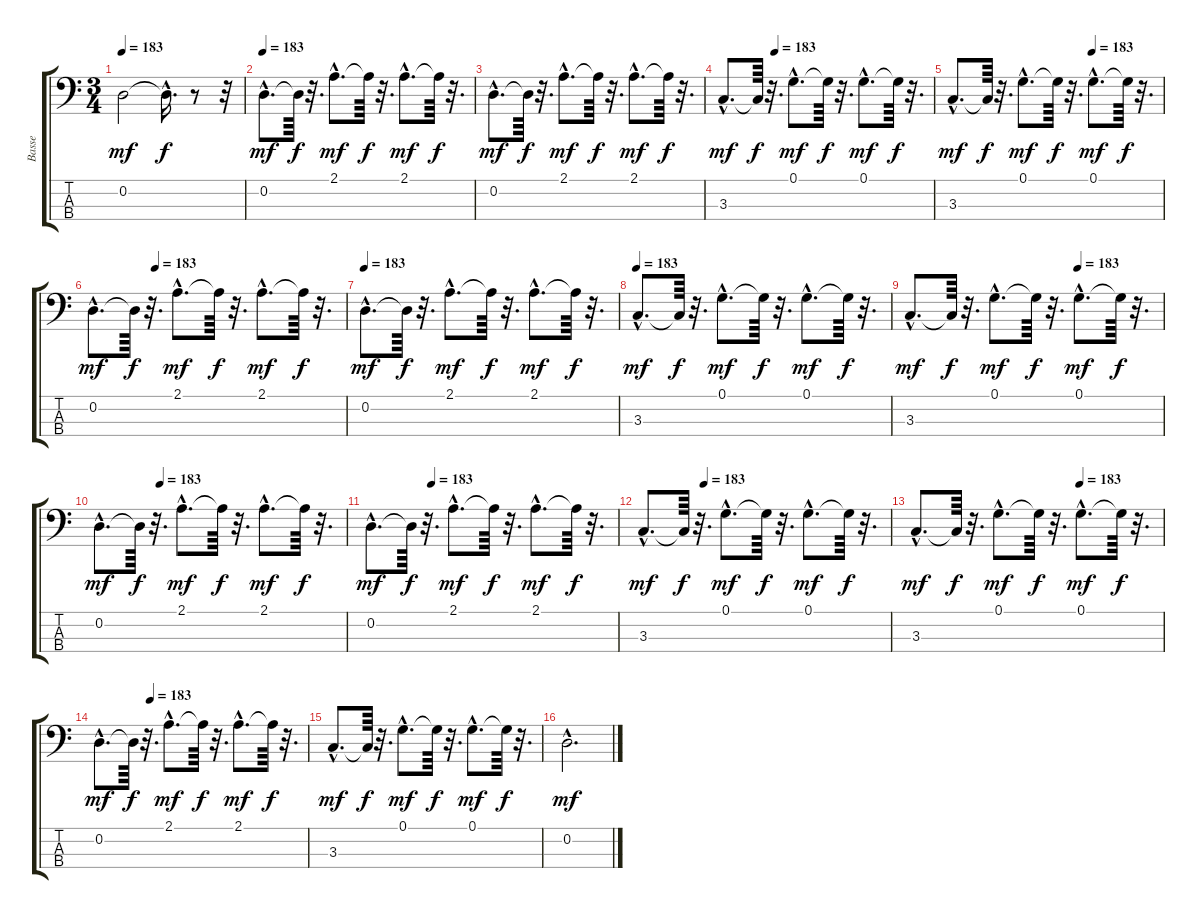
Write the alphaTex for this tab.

\track ("Basse" "Basse") {instrument acousticbass}
\staff {score tabs}
\tuning (G2 D2 A1 E1) {hide}
\ts (3 4)
\tempo 183
\clef f4
\ks c
0.2.2{dy mf} 0.2{hac t}.16{d dy f} r.8 r.32 |
\tempo 183
0.2{hac}.8{d dy mf} 0.2{t}.64{dy f} r.32{d} 2.1{hac}.8{d dy mf} 2.1{t}.64{dy f} r.32{d} 2.1{hac}.8{d dy mf} 2.1{t}.64{dy f} r.32{d} |
0.2{hac}.8{d dy mf} 0.2{t}.64{dy f} r.32{d} 2.1{hac}.8{d dy mf} 2.1{t}.64{dy f} r.32{d} 2.1{hac}.8{d dy mf} 2.1{t}.64{dy f} r.32{d} |
\tempo (183 0.25)
3.3{hac}.8{d dy mf} 3.3{t}.64{dy f} r.32{d} 0.1{hac}.8{d dy mf} 0.1{t}.64{dy f} r.32{d} 0.1{hac}.8{d dy mf} 0.1{t}.64{dy f} r.32{d} |
\tempo (183 0.6666666666666666)
3.3{hac}.8{d dy mf} 3.3{t}.64{dy f} r.32{d} 0.1{hac}.8{d dy mf} 0.1{t}.64{dy f} r.32{d} 0.1{hac}.8{d dy mf} 0.1{t}.64{dy f} r.32{d} |
\tempo (183 0.25)
0.2{hac}.8{d dy mf} 0.2{t}.64{dy f} r.32{d} 2.1{hac}.8{d dy mf} 2.1{t}.64{dy f} r.32{d} 2.1{hac}.8{d dy mf} 2.1{t}.64{dy f} r.32{d} |
\tempo 183
0.2{hac}.8{d dy mf} 0.2{t}.64{dy f} r.32{d} 2.1{hac}.8{d dy mf} 2.1{t}.64{dy f} r.32{d} 2.1{hac}.8{d dy mf} 2.1{t}.64{dy f} r.32{d} |
\tempo 183
3.3{hac}.8{d dy mf} 3.3{t}.64{dy f} r.32{d} 0.1{hac}.8{d dy mf} 0.1{t}.64{dy f} r.32{d} 0.1{hac}.8{d dy mf} 0.1{t}.64{dy f} r.32{d} |
\tempo (183 0.6666666666666666)
3.3{hac}.8{d dy mf} 3.3{t}.64{dy f} r.32{d} 0.1{hac}.8{d dy mf} 0.1{t}.64{dy f} r.32{d} 0.1{hac}.8{d dy mf} 0.1{t}.64{dy f} r.32{d} |
\tempo (183 0.25)
0.2{hac}.8{d dy mf} 0.2{t}.64{dy f} r.32{d} 2.1{hac}.8{d dy mf} 2.1{t}.64{dy f} r.32{d} 2.1{hac}.8{d dy mf} 2.1{t}.64{dy f} r.32{d} |
\tempo (183 0.25)
0.2{hac}.8{d dy mf} 0.2{t}.64{dy f} r.32{d} 2.1{hac}.8{d dy mf} 2.1{t}.64{dy f} r.32{d} 2.1{hac}.8{d dy mf} 2.1{t}.64{dy f} r.32{d} |
\tempo (183 0.25)
3.3{hac}.8{d dy mf} 3.3{t}.64{dy f} r.32{d} 0.1{hac}.8{d dy mf} 0.1{t}.64{dy f} r.32{d} 0.1{hac}.8{d dy mf} 0.1{t}.64{dy f} r.32{d} |
\tempo (183 0.6666666666666666)
3.3{hac}.8{d dy mf} 3.3{t}.64{dy f} r.32{d} 0.1{hac}.8{d dy mf} 0.1{t}.64{dy f} r.32{d} 0.1{hac}.8{d dy mf} 0.1{t}.64{dy f} r.32{d} |
\tempo (183 0.25)
0.2{hac}.8{d dy mf} 0.2{t}.64{dy f} r.32{d} 2.1{hac}.8{d dy mf} 2.1{t}.64{dy f} r.32{d} 2.1{hac}.8{d dy mf} 2.1{t}.64{dy f} r.32{d} |
3.3{hac}.8{d dy mf} 3.3{t}.64{dy f} r.32{d} 0.1{hac}.8{d dy mf} 0.1{t}.64{dy f} r.32{d} 0.1{hac}.8{d dy mf} 0.1{t}.64{dy f} r.32{d} |
0.2{hac}.2{d dy mf}
